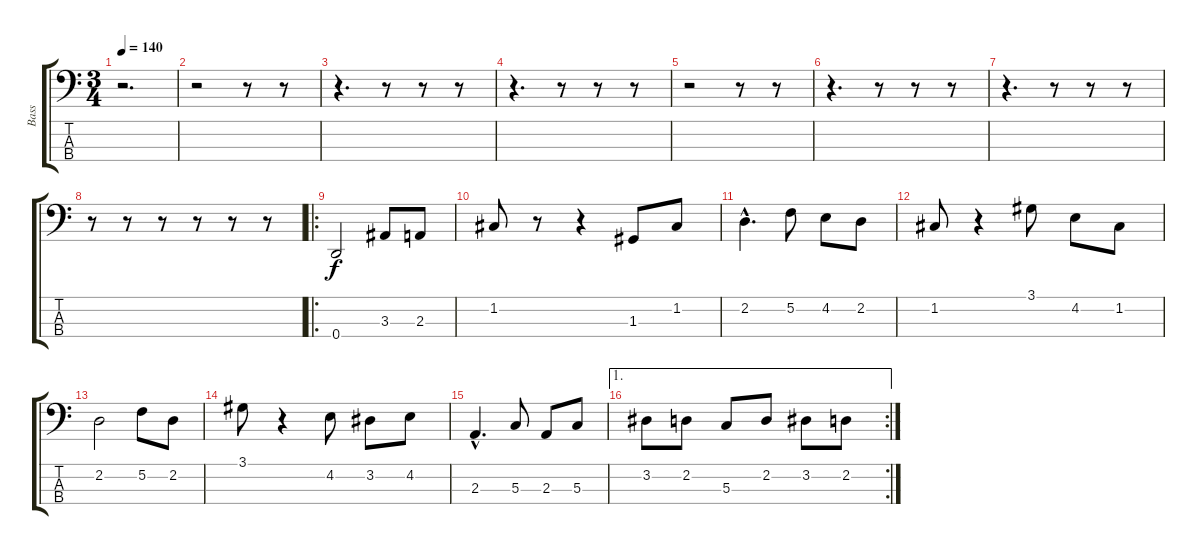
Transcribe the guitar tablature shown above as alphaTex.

\track ("Bass" "Bass") {instrument electricbassfinger}
\staff {score tabs}
\tuning (F2 C2 G1 D1) {hide}
\ts (3 4)
\tempo 140
\clef f4
\ks c
r.2{d dy f instrument electricbassfinger} |
r.2 r.8 r.8 |
r.4{d} r.8 r.8 r.8 |
r.4{d} r.8 r.8 r.8 |
r.2 r.8 r.8 |
r.4{d} r.8 r.8 r.8 |
r.4{d} r.8 r.8 r.8 |
r.8 r.8 r.8 r.8 r.8 r.8 |
\ro
0.4.2 3.3.8 2.3.8 |
1.2.8 r.8 r.4 1.3.8 1.2.8 |
2.2{hac}.4{d} 5.2.8 4.2.8 2.2.8 |
1.2.8 r.4 3.1.8 4.2.8 1.2.8 |
2.2.2 5.2.8 2.2.8 |
3.1.8 r.4 4.2.8 3.2.8 4.2.8 |
2.3{hac}.4{d} 5.3.8 2.3.8 5.3.8 |
\ae 1
\rc 2
3.2.8 2.2.8 5.3.8 2.2.8 3.2.8 2.2.8
